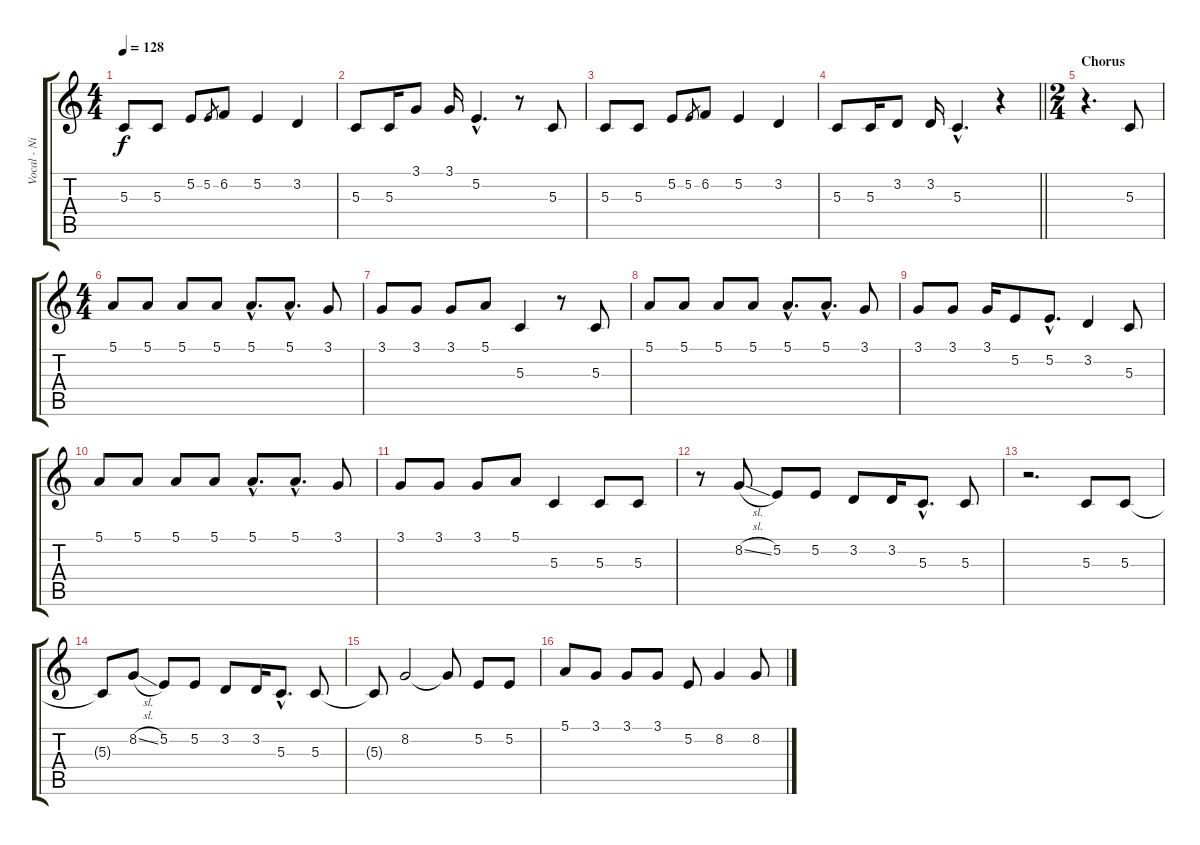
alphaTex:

\track ("Vocal - Nikola " "Vocal - Ni") {instrument flute}
\staff {score tabs}
\tuning (E4 B3 G3 D3 A2 E2) {hide}
\ts (4 4)
\tempo 128
\clef g2
\ks c
5.3.8{dy f} 5.3.8 5.2.8 5.2.8{gr} 6.2.8 5.2.4 3.2.4 |
5.3.8 5.3.16 3.1.8 3.1.16 5.2{hac}.4{d} r.8 5.3.8 |
5.3.8 5.3.8 5.2.8 5.2.8{gr} 6.2.8 5.2.4 3.2.4 |
\barLineRight lightlight
5.3.8 5.3.16 3.2.8 3.2.16 5.3{hac}.4{d} r.4 |
\ts (2 4)
\section ("" "Chorus")
r.4{d} 5.3.8 |
\ts (4 4)
5.1.8 5.1.8 5.1.8 5.1.8 5.1{hac}.8{d} 5.1{hac}.8{d} 3.1.8 |
3.1.8 3.1.8 3.1.8 5.1.8 5.3.4 r.8 5.3.8 |
5.1.8 5.1.8 5.1.8 5.1.8 5.1{hac}.8{d} 5.1{hac}.8{d} 3.1.8 |
3.1.8 3.1.8 3.1.16 5.2.8 5.2{hac}.8{d} 3.2.4 5.3.8 |
5.1.8 5.1.8 5.1.8 5.1.8 5.1{hac}.8{d} 5.1{hac}.8{d} 3.1.8 |
3.1.8 3.1.8 3.1.8 5.1.8 5.3.4 5.3.8 5.3.8 |
r.8 8.2{sl}.8 5.2.8 5.2.8 3.2.8 3.2.16 5.3{hac}.8{d} 5.3.8 |
r.2{d} 5.3.8 5.3.8 |
5.3{t}.8 8.2{sl}.8 5.2.8 5.2.8 3.2.8 3.2.16 5.3{hac}.8{d} 5.3.8 |
5.3{t}.8 8.2.2 8.2{t}.8 5.2.8 5.2.8 |
5.1.8 3.1.8 3.1.8 3.1.8 5.2.8 8.2.4 8.2.8
